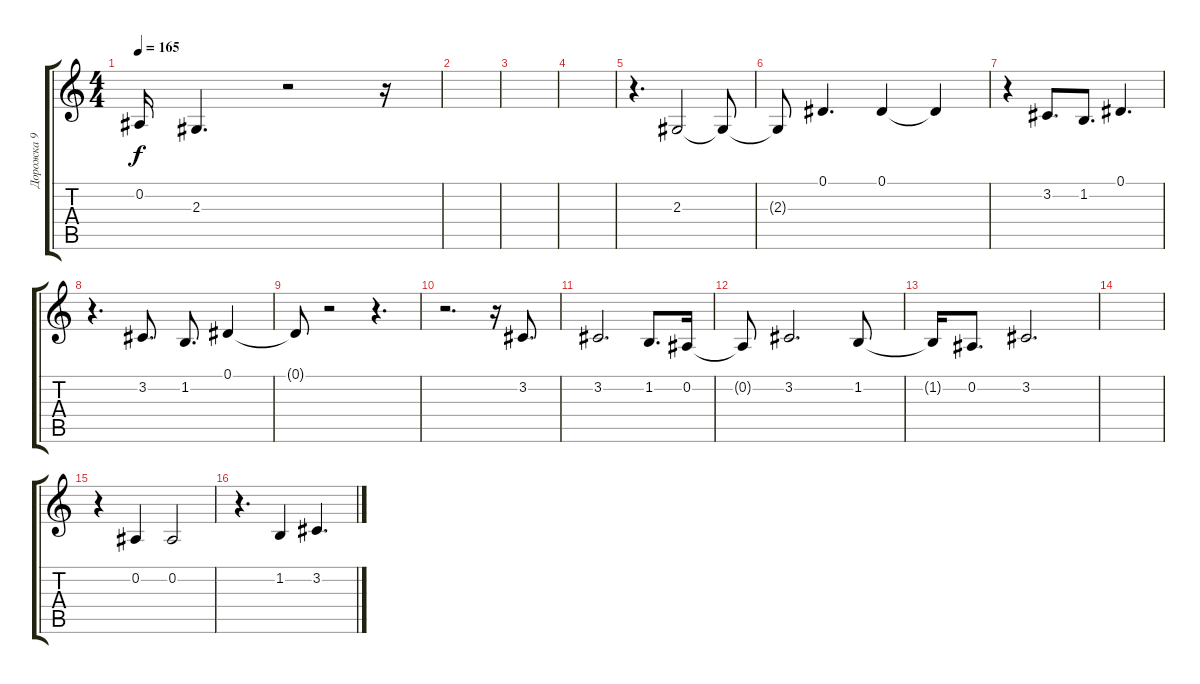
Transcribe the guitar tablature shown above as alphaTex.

\track ("Дорожка 9" "Дорожка 9") {instrument lead6voice}
\staff {score tabs}
\tuning (Eb4 Bb3 Gb3 Db3 Ab2 Eb2) {hide}
\ts (4 4)
\tempo 165
\clef g2
\ks c
0.2{t}.16{dy f} 2.3.4{d} r.2 r.16 |
|
|
|
r.4{d} 2.3.2 2.3{t}.8 |
2.3{t}.8 0.1.4{d} 0.1.4 0.1{t}.4 |
r.4 3.2.8{d} 1.2.8{d} 0.1.4{d} |
r.4{d} 3.2.8{d} 1.2.8{d} 0.1.4 |
0.1{t}.8 r.2 r.4{d} |
r.2{d} r.16 3.2.8{d} |
3.2.2{d} 1.2.8{d} 0.2.16 |
0.2{t}.8 3.2.2{d} 1.2.8 |
1.2{t}.16 0.2.8{d} 3.2.2{d} |
|
r.4 0.2.4 0.2.2 |
r.4{d} 1.2.4 3.2.4{d}
